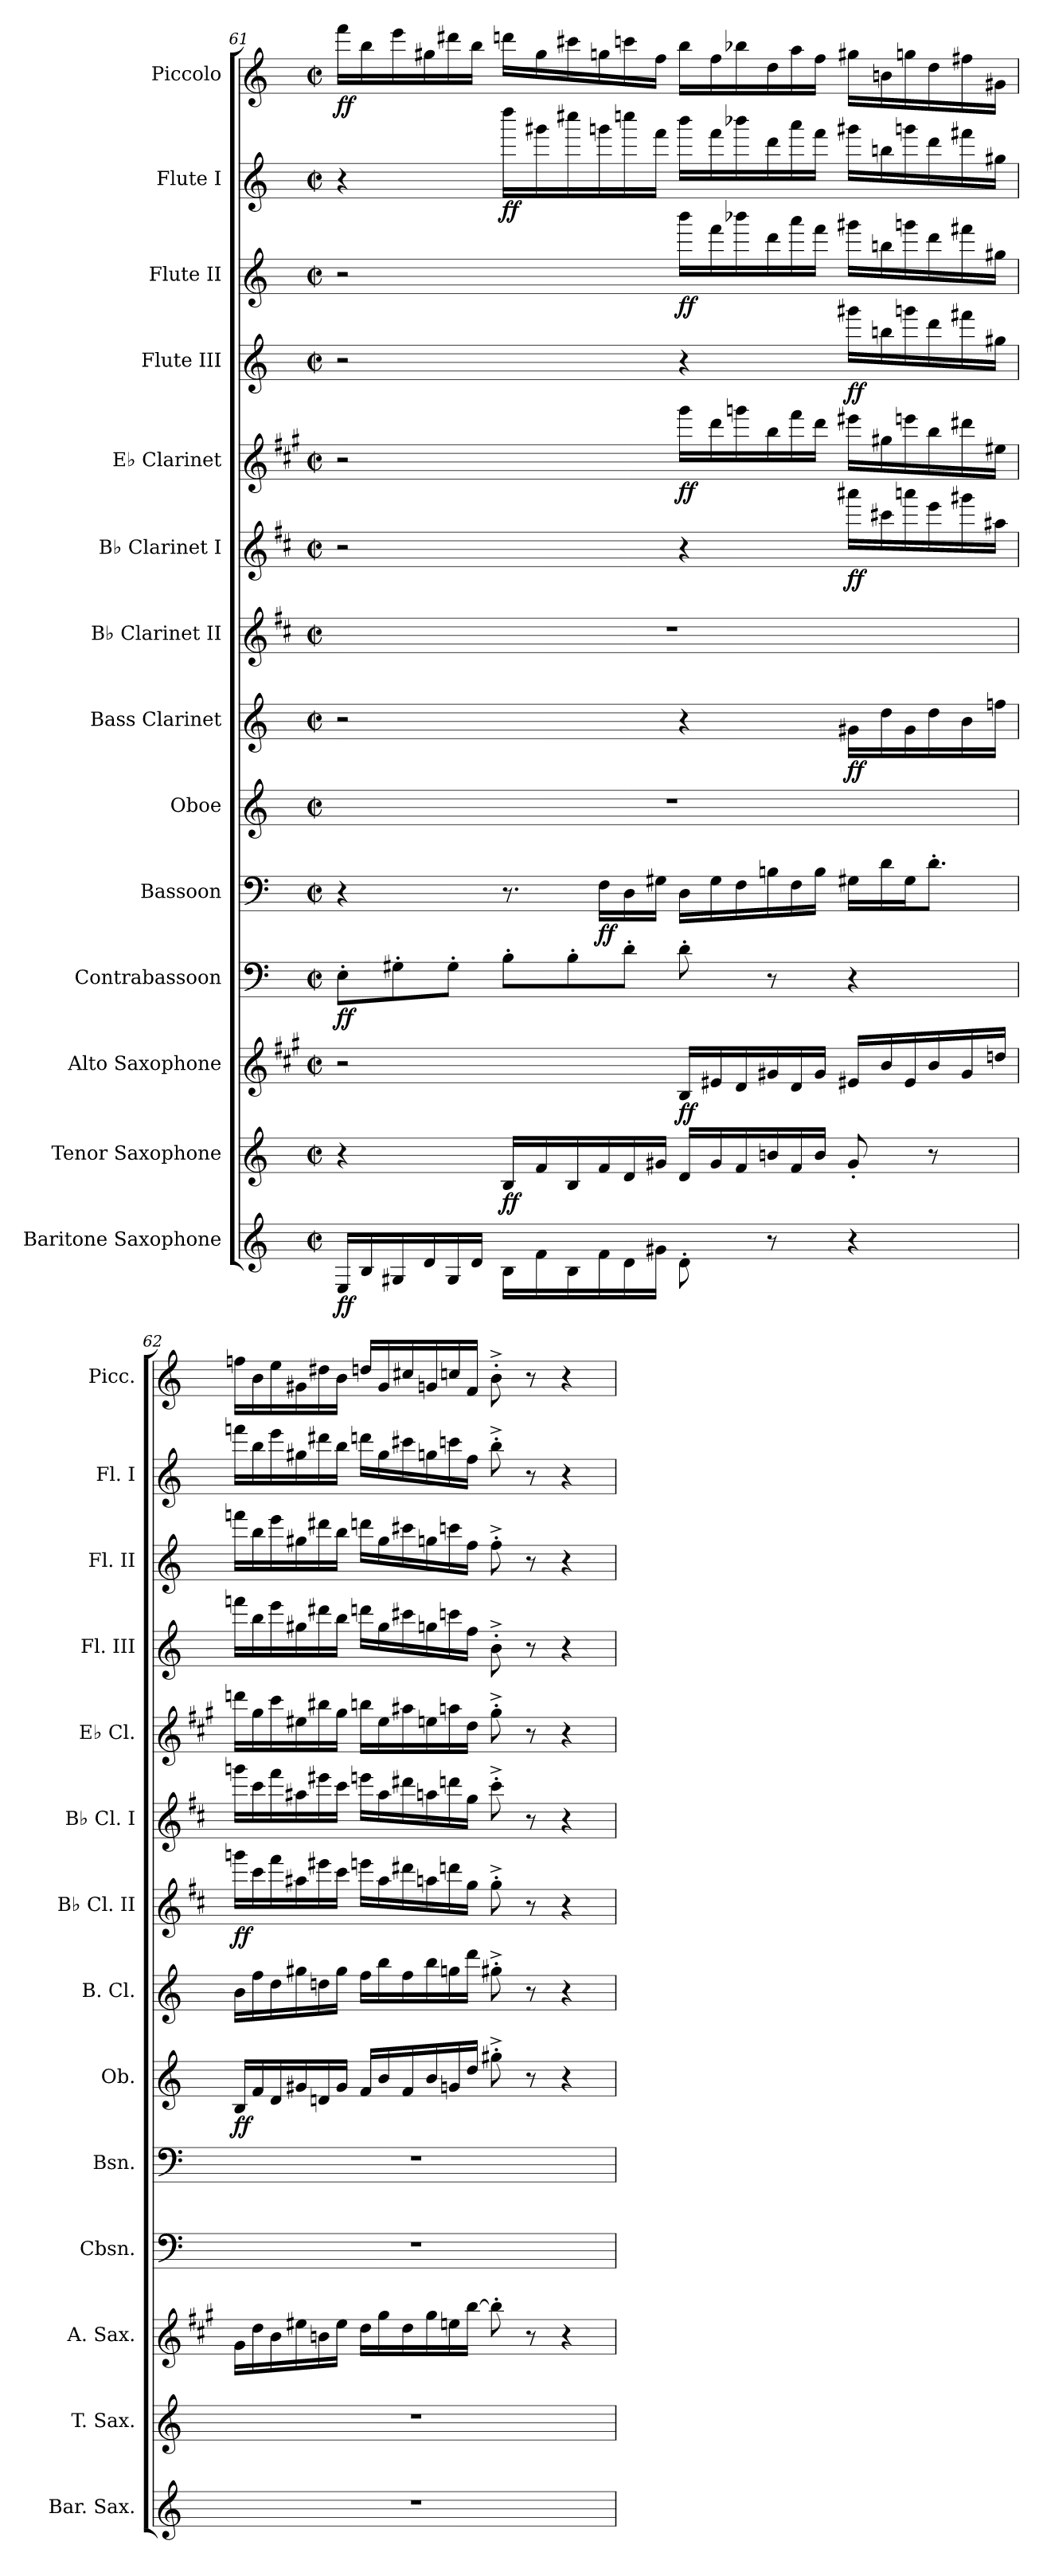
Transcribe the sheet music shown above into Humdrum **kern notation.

**kern	**dynam	**kern	**dynam	**kern	**dynam	**kern	**dynam	**kern	**dynam	**kern	**dynam	**kern	**dynam	**kern	**dynam	**kern	**dynam	**kern	**dynam	**kern	**dynam	**kern	**dynam	**kern	**dynam	**kern	**dynam
*part14	*part14	*part13	*part13	*part12	*part12	*part11	*part11	*part10	*part10	*part9	*part9	*part8	*part8	*part7	*part7	*part6	*part6	*part5	*part5	*part4	*part4	*part3	*part3	*part2	*part2	*part1	*part1
*staff14	*staff14	*staff13	*staff13	*staff12	*staff12	*staff11	*staff11	*staff10	*staff10	*staff9	*staff9	*staff8	*staff8	*staff7	*staff7	*staff6	*staff6	*staff5	*staff5	*staff4	*staff4	*staff3	*staff3	*staff2	*staff2	*staff1	*staff1
*I"Baritone Saxophone	*	*I"Tenor Saxophone	*	*I"Alto Saxophone	*	*I"Contrabassoon	*	*I"Bassoon	*	*I"Oboe	*	*I"Bass Clarinet	*	*I"B♭ Clarinet II	*	*I"B♭ Clarinet I	*	*I"E♭ Clarinet	*	*I"Flute III	*	*I"Flute II	*	*I"Flute I	*	*I"Piccolo	*
*I'Bar. Sax.	*	*I'T. Sax.	*	*I'A. Sax.	*	*I'Cbsn.	*	*I'Bsn.	*	*I'Ob.	*	*I'B. Cl.	*	*I'B♭ Cl. II	*	*I'B♭ Cl. I	*	*I'E♭ Cl.	*	*I'Fl. III	*	*I'Fl. II	*	*I'Fl. I	*	*I'Picc.	*
!!LO:PB:g=z
*clefG2	*	*clefG2	*	*clefG2	*	*clefF4	*	*clefF4	*	*clefG2	*	*clefG2	*	*clefG2	*	*clefG2	*	*clefG2	*	*clefG2	*	*clefG2	*	*clefG2	*	*clefG2	*
*ITrd12c21	*	*ITrd8c14	*	*ITrd5c9	*	*ITrd7c12	*	*	*	*	*	*ITrd8c14	*	*ITrd1c2	*	*ITrd1c2	*	*ITrd-2c-3	*	*	*	*	*	*	*	*ITrd-7c-12	*
*k[]	*	*k[]	*	*k[]	*	*k[]	*	*k[]	*	*k[]	*	*k[]	*	*k[]	*	*k[]	*	*k[]	*	*k[]	*	*k[]	*	*k[]	*	*k[]	*
*M2/2	*	*M2/2	*	*M2/2	*	*M2/2	*	*M2/2	*	*M2/2	*	*M2/2	*	*M2/2	*	*M2/2	*	*M2/2	*	*M2/2	*	*M2/2	*	*M2/2	*	*M2/2	*
*met(c|)	*	*met(c|)	*	*met(c|)	*	*met(c|)	*	*met(c|)	*	*met(c|)	*	*met(c|)	*	*met(c|)	*	*met(c|)	*	*met(c|)	*	*met(c|)	*	*met(c|)	*	*met(c|)	*	*met(c|)	*
*Xtuplet	*	*	*	*	*	*Xtuplet	*	*	*	*	*	*	*	*	*	*	*	*	*	*	*	*	*	*	*	*Xtuplet	*
=61	=61	=61	=61	=61	=61	=61	=61	=61	=61	=61	=61	=61	=61	=61	=61	=61	=61	=61	=61	=61	=61	=61	=61	=61	=61	=61	=61
!	!LO:DY:b	!	!	!	!	!	!LO:DY:b	!	!	!	!	!	!	!	!	!	!	!	!	!	!	!	!	!	!	!	!LO:DY:b
24EE/LL	ff	4r	.	2r	.	12EE'\L	ff	4r	.	1r	.	2r	.	1r	.	2r	.	2r	.	2r	.	2r	.	4r	.	24ffff\LL	ff
24BB/	.	.	.	.	.	.	.	.	.	.	.	.	.	.	.	.	.	.	.	.	.	.	.	.	.	24bbb\	.
24GG#X/	.	.	.	.	.	12GG#X'\	.	.	.	.	.	.	.	.	.	.	.	.	.	.	.	.	.	.	.	24eeee\	.
24D/	.	.	.	.	.	.	.	.	.	.	.	.	.	.	.	.	.	.	.	.	.	.	.	.	.	24ggg#X\	.
24GG#/	.	.	.	.	.	12GG#'\J	.	.	.	.	.	.	.	.	.	.	.	.	.	.	.	.	.	.	.	24dddd#X\	.
24D/JJ	.	.	.	.	.	.	.	.	.	.	.	.	.	.	.	.	.	.	.	.	.	.	.	.	.	24bbb\JJ	.
*	*	*Xtuplet	*	*	*	*	*	*Xtuplet	*	*	*	*	*	*	*	*	*	*	*	*	*	*	*	*Xtuplet	*	*	*
!	!	!	!LO:DY:b	!	!	!	!	!	!	!	!	!	!	!	!	!	!	!	!	!	!	!	!	!	!LO:DY:b	!	!
24BB\LL	.	24BB/LL	ff	.	.	12BB'\L	.	12.r	.	.	.	.	.	.	.	.	.	.	.	.	.	.	.	24dddd\LL	ff	24ddddn\LL	.
24F\	.	24F/	.	.	.	.	.	.	.	.	.	.	.	.	.	.	.	.	.	.	.	.	.	24ggg#X\	.	24ggg#\	.
24BB\	.	24BB/	.	.	.	12BB'\	.	.	.	.	.	.	.	.	.	.	.	.	.	.	.	.	.	24cccc#X\	.	24cccc#X\	.
!	!	!	!	!	!	!	!	!	!LO:DY:b	!	!	!	!	!	!	!	!	!	!	!	!	!	!	!	!	!	!
24F\	.	24F/	.	.	.	.	.	24F\LL	ff	.	.	.	.	.	.	.	.	.	.	.	.	.	.	24gggn\	.	24gggn\	.
24D\	.	24D/	.	.	.	12D'\J	.	24D\	.	.	.	.	.	.	.	.	.	.	.	.	.	.	.	24ccccn\	.	24ccccn\	.
24G#X\JJ	.	24G#X/JJ	.	.	.	.	.	24G#X\JJ	.	.	.	.	.	.	.	.	.	.	.	.	.	.	.	24fff\JJ	.	24fff\JJ	.
*	*	*	*	*Xtuplet	*	*	*	*	*	*	*	*	*	*	*	*	*	*Xtuplet	*	*	*	*Xtuplet	*	*	*	*	*
!	!	!	!	!	!LO:DY:b	!	!	!	!	!	!	!	!	!	!	!	!	!	!LO:DY:b	!	!	!	!LO:DY:b	!	!	!	!
8D'\	.	24D/LL	.	24D/LL	ff	8D'\	.	24D\LL	.	.	.	4r	.	.	.	4r	.	24bbb\LL	ff	4r	.	24bbb\LL	ff	24bbb\LL	.	24bbb\LL	.
.	.	24G#/	.	24G#X/	.	.	.	24G#\	.	.	.	.	.	.	.	.	.	24fff\	.	.	.	24fff\	.	24fff\	.	24fff\	.
.	.	24F/	.	24F/	.	.	.	24F\	.	.	.	.	.	.	.	.	.	24bbb-X\	.	.	.	24bbb-X\	.	24bbb-X\	.	24bbb-X\	.
8r	.	24Bn/	.	24Bn/	.	8r	.	24Bn\	.	.	.	.	.	.	.	.	.	24ddd\	.	.	.	24ddd\	.	24ddd\	.	24ddd\	.
.	.	24F/	.	24F/	.	.	.	24F\	.	.	.	.	.	.	.	.	.	24aaa\	.	.	.	24aaa\	.	24aaa\	.	24aaa\	.
.	.	24B/JJ	.	24B/JJ	.	.	.	24B\JJ	.	.	.	.	.	.	.	.	.	24fff\JJ	.	.	.	24fff\JJ	.	24fff\JJ	.	24fff\JJ	.
*	*	*	*	*	*	*	*	*	*	*	*	*Xtuplet	*	*	*	*Xtuplet	*	*	*	*Xtuplet	*	*	*	*	*	*	*
!	!	!	!	!	!	!	!	!	!	!	!	!	!LO:DY:b	!	!	!	!LO:DY:b	!	!	!	!LO:DY:b	!	!	!	!	!	!
4r	.	8G#'/	.	24G#X/LL	.	4r	.	24G#X\LL	.	.	.	24G#X\LL	ff	.	.	24ggg#X\LL	ff	24ggg#X\LL	.	24ggg#X\LL	ff	24ggg#X\LL	.	24ggg#X\LL	.	24ggg#X\LL	.
.	.	.	.	24d/	.	.	.	24d\	.	.	.	24d\	.	.	.	24bbn\	.	24bbn\	.	24bbn\	.	24bbn\	.	24bbn\	.	24bbn\	.
.	.	.	.	24G#/	.	.	.	24G#\J	.	.	.	24G#\	.	.	.	24gggn\	.	24gggn\	.	24gggn\	.	24gggn\	.	24gggn\	.	24gggn\	.
.	.	8r	.	24d/	.	.	.	12.d'\J	.	.	.	24d\	.	.	.	24ddd\	.	24ddd\	.	24ddd\	.	24ddd\	.	24ddd\	.	24ddd\	.
.	.	.	.	24B/	.	.	.	.	.	.	.	24B\	.	.	.	24fff#X\	.	24fff#X\	.	24fff#X\	.	24fff#X\	.	24fff#X\	.	24fff#X\	.
.	.	.	.	24fn/JJ	.	.	.	.	.	.	.	24fn\JJ	.	.	.	24gg#X\JJ	.	24gg#X\JJ	.	24gg#X\JJ	.	24gg#X\JJ	.	24gg#X\JJ	.	24gg#X\JJ	.
=62	=62	=62	=62	=62	=62	=62	=62	=62	=62	=62	=62	=62	=62	=62	=62	=62	=62	=62	=62	=62	=62	=62	=62	=62	=62	=62	=62
*	*	*	*	*	*	*	*	*	*	*Xtuplet	*	*	*	*Xtuplet	*	*	*	*	*	*	*	*	*	*	*	*	*
!	!	!	!	!	!	!	!	!	!	!	!LO:DY:b	!	!	!	!LO:DY:b	!	!	!	!	!	!	!	!	!	!	!	!
1r	.	1r	.	24B\LL	.	1r	.	1r	.	24B/LL	ff	24B\LL	.	24fffn\LL	ff	24fffn\LL	.	24fffn\LL	.	24fffn\LL	.	24fffn\LL	.	24fffn\LL	.	24fffn\LL	.
.	.	.	.	24f\	.	.	.	.	.	24f/	.	24f\	.	24bb\	.	24bb\	.	24bb\	.	24bb\	.	24bb\	.	24bb\	.	24bb\	.
.	.	.	.	24d\	.	.	.	.	.	24d/	.	24d\	.	24eee\	.	24eee\	.	24eee\	.	24eee\	.	24eee\	.	24eee\	.	24eee\	.
.	.	.	.	24g#X\	.	.	.	.	.	24g#X/	.	24g#X\	.	24gg#X\	.	24gg#X\	.	24gg#X\	.	24gg#X\	.	24gg#X\	.	24gg#X\	.	24gg#X\	.
.	.	.	.	24dn\	.	.	.	.	.	24dn/	.	24dn\	.	24ddd#X\	.	24ddd#X\	.	24ddd#X\	.	24ddd#X\	.	24ddd#X\	.	24ddd#X\	.	24ddd#X\	.
.	.	.	.	24g#\JJ	.	.	.	.	.	24g#/JJ	.	24g#\JJ	.	24bb\JJ	.	24bb\JJ	.	24bb\JJ	.	24bb\JJ	.	24bb\JJ	.	24bb\JJ	.	24bb\JJ	.
.	.	.	.	24f\LL	.	.	.	.	.	24f/LL	.	24f\LL	.	24dddn\LL	.	24dddn\LL	.	24dddn\LL	.	24dddn\LL	.	24dddn\LL	.	24dddn\LL	.	24dddn/LL	.
.	.	.	.	24b\	.	.	.	.	.	24b/	.	24b\	.	24gg#\	.	24gg#\	.	24gg#\	.	24gg#\	.	24gg#\	.	24gg#\	.	24gg#/	.
.	.	.	.	24f\	.	.	.	.	.	24f/	.	24f\	.	24ccc#X\	.	24ccc#X\	.	24ccc#X\	.	24ccc#X\	.	24ccc#X\	.	24ccc#X\	.	24ccc#X/	.
.	.	.	.	24b\	.	.	.	.	.	24b/	.	24b\	.	24ggn\	.	24ggn\	.	24ggn\	.	24ggn\	.	24ggn\	.	24ggn\	.	24ggn/	.
.	.	.	.	24gn\	.	.	.	.	.	24gn/	.	24gn\	.	24cccn\	.	24cccn\	.	24cccn\	.	24cccn\	.	24cccn\	.	24cccn\	.	24cccn/	.
.	.	.	.	[24dd\JJ	.	.	.	.	.	24dd/JJ	.	24dd\JJ	.	24ff\JJ	.	24ff\JJ	.	24ff\JJ	.	24ff\JJ	.	24ff\JJ	.	24ff\JJ	.	24ff/JJ	.
.	.	.	.	8dd'\]	.	.	.	.	.	8gg#X'^\	.	8g#X'^\	.	8ff'^\	.	8bb'^\	.	8bb'^\	.	8b'^\	.	8ff'^\	.	8bb'^\	.	8bb'^\	.
.	.	.	.	8r	.	.	.	.	.	8r	.	8r	.	8r	.	8r	.	8r	.	8r	.	8r	.	8r	.	8r	.
.	.	.	.	4r	.	.	.	.	.	4r	.	4r	.	4r	.	4r	.	4r	.	4r	.	4r	.	4r	.	4r	.
=	=	=	=	=	=	=	=	=	=	=	=	=	=	=	=	=	=	=	=	=	=	=	=	=	=	=	=
*-	*-	*-	*-	*-	*-	*-	*-	*-	*-	*-	*-	*-	*-	*-	*-	*-	*-	*-	*-	*-	*-	*-	*-	*-	*-	*-	*-
